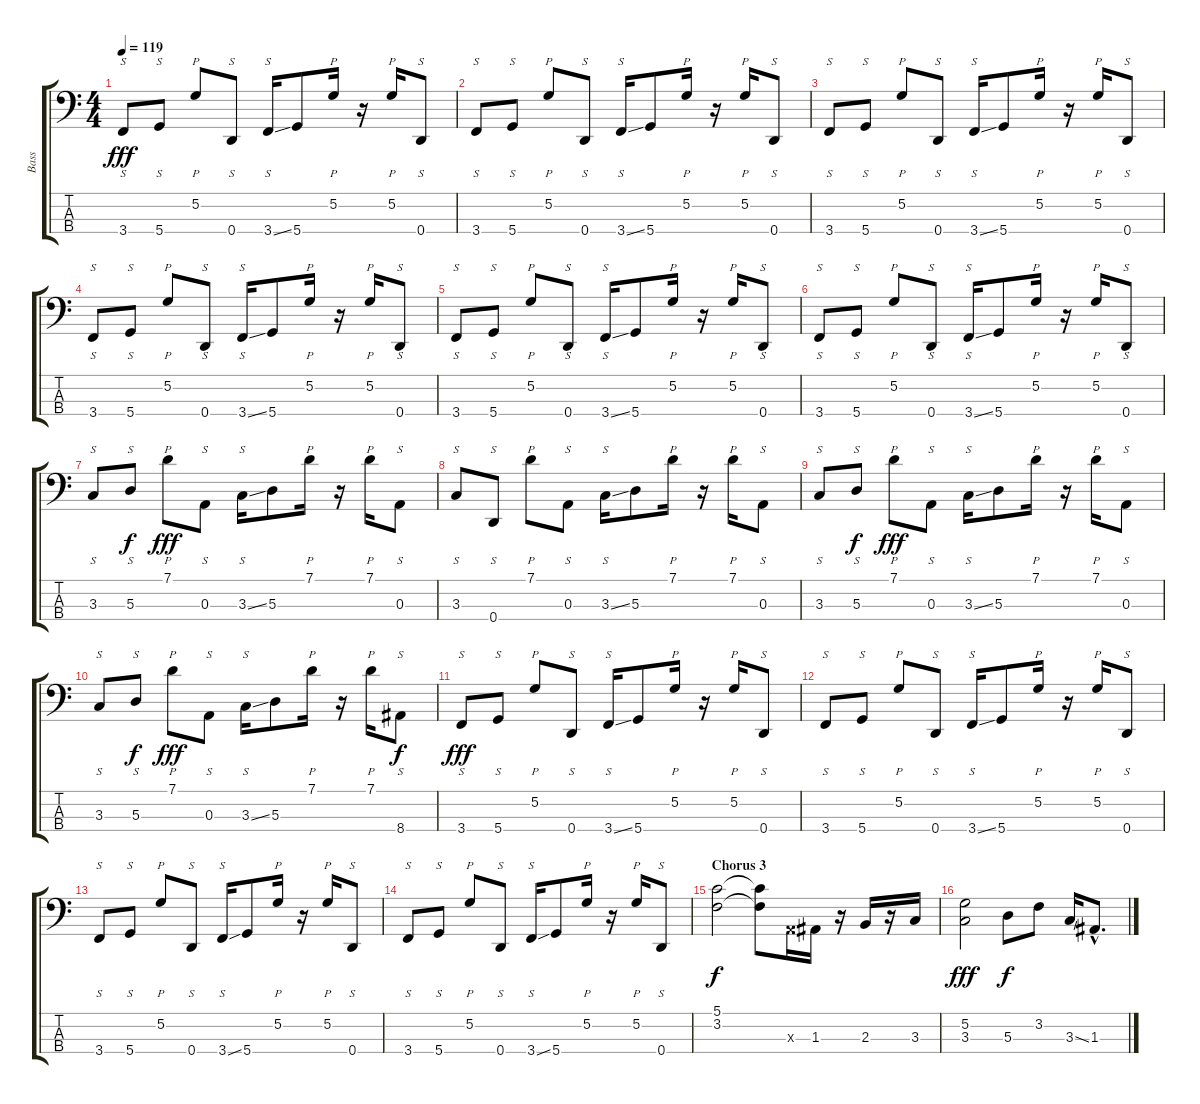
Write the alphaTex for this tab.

\track ("Bass" "Bass") {instrument slapbass1}
\staff {score tabs}
\tuning (G2 D2 A1 D1) {hide}
\ts (4 4)
\tempo 119
\clef f4
\ks c
3.4.8{s dy fff} 5.4.8{s} 5.2.8{p} 0.4.8{s} 3.4{ss}.16{s} 5.4.8 5.2.16{p} r.16 5.2.16{p} 0.4.8{s} |
3.4.8{s} 5.4.8{s} 5.2.8{p} 0.4.8{s} 3.4{ss}.16{s} 5.4.8 5.2.16{p} r.16 5.2.16{p} 0.4.8{s} |
3.4.8{s} 5.4.8{s} 5.2.8{p} 0.4.8{s} 3.4{ss}.16{s} 5.4.8 5.2.16{p} r.16 5.2.16{p} 0.4.8{s} |
3.4.8{s} 5.4.8{s} 5.2.8{p} 0.4.8{s} 3.4{ss}.16{s} 5.4.8 5.2.16{p} r.16 5.2.16{p} 0.4.8{s} |
3.4.8{s} 5.4.8{s} 5.2.8{p} 0.4.8{s} 3.4{ss}.16{s} 5.4.8 5.2.16{p} r.16 5.2.16{p} 0.4.8{s} |
3.4.8{s} 5.4.8{s} 5.2.8{p} 0.4.8{s} 3.4{ss}.16{s} 5.4.8 5.2.16{p} r.16 5.2.16{p} 0.4.8{s} |
3.3.8{s} 5.3.8{s dy f} 7.1.8{p dy fff} 0.3.8{s} 3.3{ss}.16{s} 5.3.8 7.1.16{p} r.16 7.1.16{p} 0.3.8{s} |
3.3.8{s} 0.4.8{s} 7.1.8{p} 0.3.8{s} 3.3{ss}.16{s} 5.3.8 7.1.16{p} r.16 7.1.16{p} 0.3.8{s} |
3.3.8{s} 5.3.8{s dy f} 7.1.8{p dy fff} 0.3.8{s} 3.3{ss}.16{s} 5.3.8 7.1.16{p} r.16 7.1.16{p} 0.3.8{s} |
3.3.8{s} 5.3.8{s dy f} 7.1.8{p dy fff} 0.3.8{s} 3.3{ss}.16{s} 5.3.8 7.1.16{p} r.16 7.1.16{p} 8.4.8{s dy f} |
3.4.8{s dy fff} 5.4.8{s} 5.2.8{p} 0.4.8{s} 3.4{ss}.16{s} 5.4.8 5.2.16{p} r.16 5.2.16{p} 0.4.8{s} |
3.4.8{s} 5.4.8{s} 5.2.8{p} 0.4.8{s} 3.4{ss}.16{s} 5.4.8 5.2.16{p} r.16 5.2.16{p} 0.4.8{s} |
3.4.8{s} 5.4.8{s} 5.2.8{p} 0.4.8{s} 3.4{ss}.16{s} 5.4.8 5.2.16{p} r.16 5.2.16{p} 0.4.8{s} |
3.4.8{s} 5.4.8{s} 5.2.8{p} 0.4.8{s} 3.4{ss}.16{s} 5.4.8 5.2.16{p} r.16 5.2.16{p} 0.4.8{s} |
\section ("" "Chorus 3")
(5.1 3.2).2{dy f instrument electricbassfinger} (5.1{t} 3.2{t}).8 0.3{x}.16 1.3.16 r.16 2.3.16 r.16 3.3.16 |
(5.2 3.3).2{dy fff} 5.3.8{dy f} 3.2.8 3.3{ss}.16 1.3{hac}.8{d}
